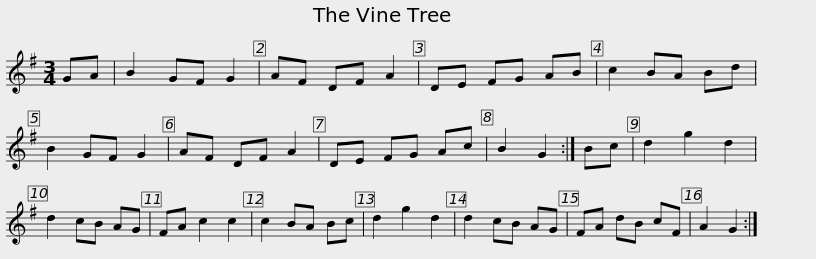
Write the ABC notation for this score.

X:1
L:1/8
M:3/4
I:linebreak $
K:G
V:1 treble
V:1
 GA | B2 GF G2 | AF DF A2 | DE FG AB | c2 BA Bd | %5
 B2 GF G2 | AF DF A2 | DE FG Ac | B2 G2 :| Bc |$ %10
 d2 g2 d2 | d2 cB AG | FA c2 c2 | c2 BA Bc | d2 g2 d2 | %15
 d2 cB AG | FA dB cF | A2 G2 :| %18
